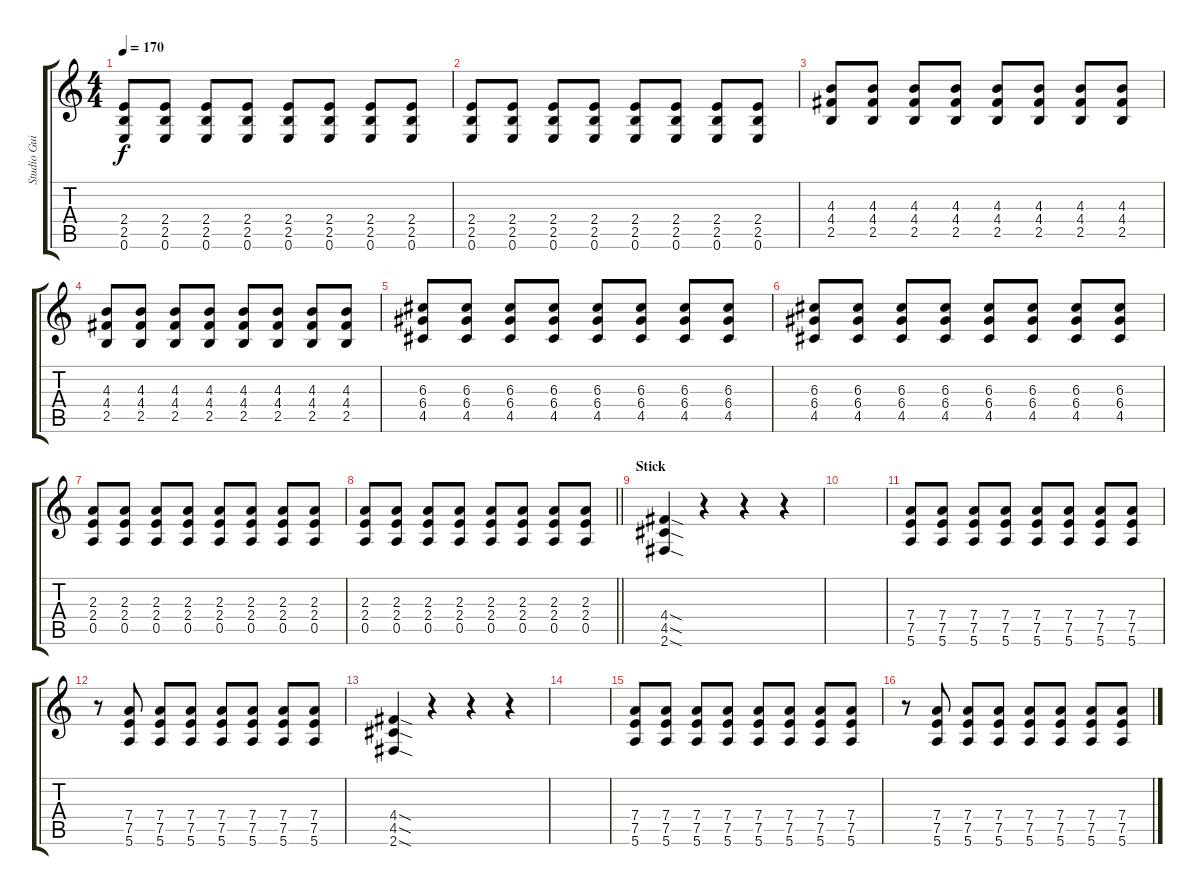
\track ("Studio Guitar" "Studio Gui") {instrument distortionguitar}
\staff {score tabs}
\tuning (E4 B3 G3 D3 A2 E2) {hide}
\ts (4 4)
\tempo 170
\clef g2
\ks c
(2.4 2.5 0.6).8{dy f} (2.4 2.5 0.6).8 (2.4 2.5 0.6).8 (2.4 2.5 0.6).8 (2.4 2.5 0.6).8 (2.4 2.5 0.6).8 (2.4 2.5 0.6).8 (2.4 2.5 0.6).8 |
(2.4 2.5 0.6).8 (2.4 2.5 0.6).8 (2.4 2.5 0.6).8 (2.4 2.5 0.6).8 (2.4 2.5 0.6).8 (2.4 2.5 0.6).8 (2.4 2.5 0.6).8 (2.4 2.5 0.6).8 |
(4.3 4.4 2.5).8 (4.3 4.4 2.5).8 (4.3 4.4 2.5).8 (4.3 4.4 2.5).8 (4.3 4.4 2.5).8 (4.3 4.4 2.5).8 (4.3 4.4 2.5).8 (4.3 4.4 2.5).8 |
(4.3 4.4 2.5).8 (4.3 4.4 2.5).8 (4.3 4.4 2.5).8 (4.3 4.4 2.5).8 (4.3 4.4 2.5).8 (4.3 4.4 2.5).8 (4.3 4.4 2.5).8 (4.3 4.4 2.5).8 |
(6.3 6.4 4.5).8 (6.3 6.4 4.5).8 (6.3 6.4 4.5).8 (6.3 6.4 4.5).8 (6.3 6.4 4.5).8 (6.3 6.4 4.5).8 (6.3 6.4 4.5).8 (6.3 6.4 4.5).8 |
(6.3 6.4 4.5).8 (6.3 6.4 4.5).8 (6.3 6.4 4.5).8 (6.3 6.4 4.5).8 (6.3 6.4 4.5).8 (6.3 6.4 4.5).8 (6.3 6.4 4.5).8 (6.3 6.4 4.5).8 |
(2.3 2.4 0.5).8 (2.3 2.4 0.5).8 (2.3 2.4 0.5).8 (2.3 2.4 0.5).8 (2.3 2.4 0.5).8 (2.3 2.4 0.5).8 (2.3 2.4 0.5).8 (2.3 2.4 0.5).8 |
\barLineRight lightlight
(2.3 2.4 0.5).8 (2.3 2.4 0.5).8 (2.3 2.4 0.5).8 (2.3 2.4 0.5).8 (2.3 2.4 0.5).8 (2.3 2.4 0.5).8 (2.3 2.4 0.5).8 (2.3 2.4 0.5).8 |
\section ("" "Stick")
(4.4{sod} 4.5{sod} 2.6{sod}).4 r.4 r.4 r.4 |
|
(7.4 7.5 5.6).8 (7.4 7.5 5.6).8 (7.4 7.5 5.6).8 (7.4 7.5 5.6).8 (7.4 7.5 5.6).8 (7.4 7.5 5.6).8 (7.4 7.5 5.6).8 (7.4 7.5 5.6).8 |
r.8 (7.4 7.5 5.6).8 (7.4 7.5 5.6).8 (7.4 7.5 5.6).8 (7.4 7.5 5.6).8 (7.4 7.5 5.6).8 (7.4 7.5 5.6).8 (7.4 7.5 5.6).8 |
(4.4{sod} 4.5{sod} 2.6{sod}).4 r.4 r.4 r.4 |
|
(7.4 7.5 5.6).8 (7.4 7.5 5.6).8 (7.4 7.5 5.6).8 (7.4 7.5 5.6).8 (7.4 7.5 5.6).8 (7.4 7.5 5.6).8 (7.4 7.5 5.6).8 (7.4 7.5 5.6).8 |
r.8 (7.4 7.5 5.6).8 (7.4 7.5 5.6).8 (7.4 7.5 5.6).8 (7.4 7.5 5.6).8 (7.4 7.5 5.6).8 (7.4 7.5 5.6).8 (7.4 7.5 5.6).8
